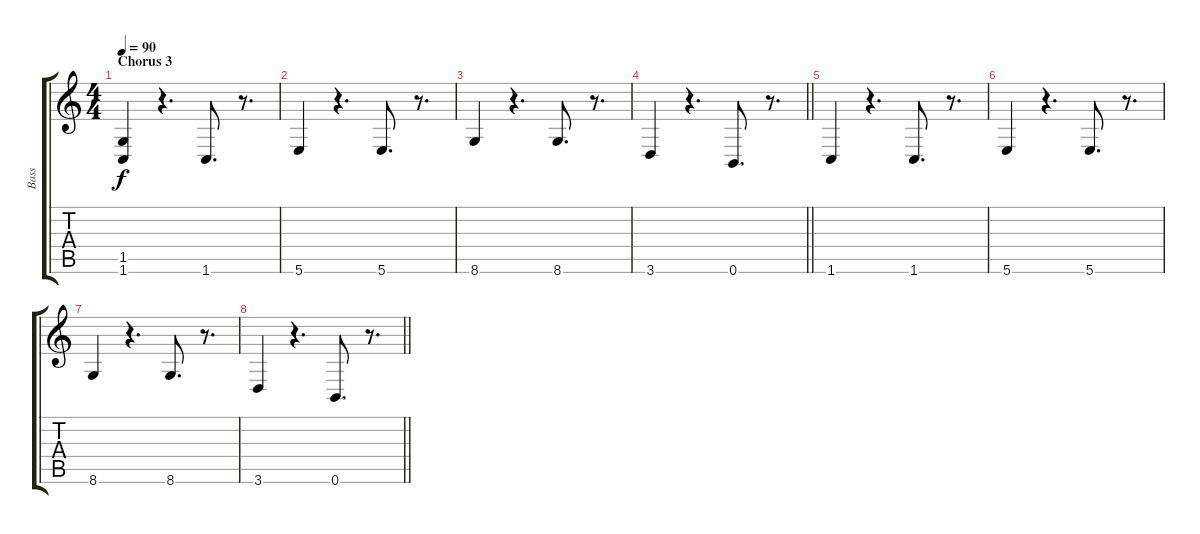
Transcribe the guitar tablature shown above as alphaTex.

\track ("Bass" "Bass") {instrument acousticbass}
\staff {score tabs}
\tuning (Db4 Ab3 E3 B2 Gb2 B1) {hide}
\ts (4 4)
\section ("" "Chorus 3")
\tempo 90
\clef g2
\ks c
(1.5 1.6).4{dy f volume 16} r.4{d} 1.6.8{d} r.8{d} |
5.6.4 r.4{d} 5.6.8{d} r.8{d} |
8.6.4 r.4{d} 8.6.8{d} r.8{d} |
\barLineRight lightlight
3.6.4 r.4{d} 0.6.8{d} r.8{d} |
1.6.4 r.4{d} 1.6.8{d} r.8{d} |
5.6.4 r.4{d} 5.6.8{d} r.8{d} |
8.6.4 r.4{d} 8.6.8{d} r.8{d} |
\barLineRight lightlight
3.6.4 r.4{d} 0.6.8{d} r.8{d}
